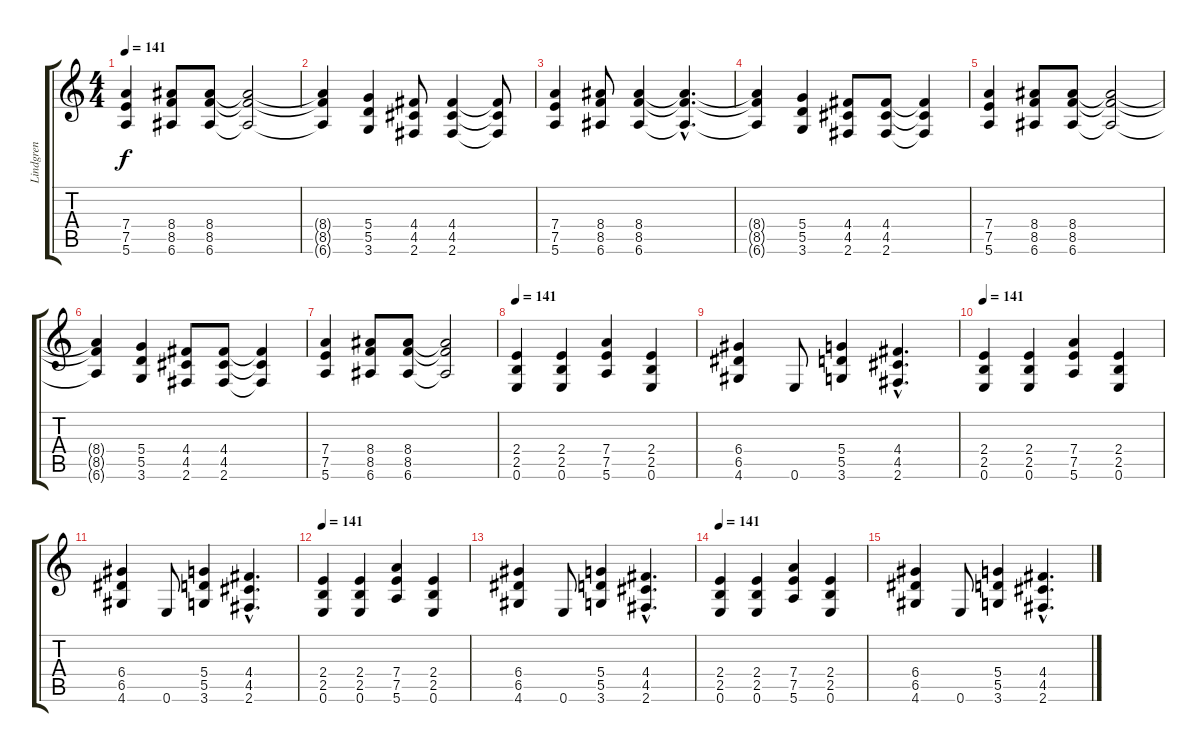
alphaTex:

\track ("Lindgren" "Lindgren") {instrument distortionguitar}
\staff {score tabs}
\tuning (E4 B3 G3 D3 A2 E2) {hide}
\ts (4 4)
\tempo 141
\clef g2
\ks c
(7.4 7.5 5.6).4{dy f} (8.4 8.5 6.6).8 (8.4 8.5 6.6).8 (8.4{t} 8.5{t} 6.6{t}).2 |
(8.4{t} 8.5{t} 6.6{t}).4 (5.4 5.5 3.6).4 (4.4 4.5 2.6).8 (4.4 4.5 2.6).4 (4.4{t} 4.5{t} 2.6{t}).8 |
(7.4 7.5 5.6).4 (8.4 8.5 6.6).8 (8.4 8.5 6.6).4 (8.4{hac t} 8.5{hac t} 6.6{hac t}).4{d} |
(8.4{t} 8.5{t} 6.6{t}).4 (5.4 5.5 3.6).4 (4.4 4.5 2.6).8 (4.4 4.5 2.6).8 (4.4{t} 4.5{t} 2.6{t}).4 |
(7.4 7.5 5.6).4 (8.4 8.5 6.6).8 (8.4 8.5 6.6).8 (8.4{t} 8.5{t} 6.6{t}).2 |
(8.4{t} 8.5{t} 6.6{t}).4 (5.4 5.5 3.6).4 (4.4 4.5 2.6).8 (4.4 4.5 2.6).8 (4.4{t} 4.5{t} 2.6{t}).4 |
(7.4 7.5 5.6).4 (8.4 8.5 6.6).8 (8.4 8.5 6.6).8 (8.4{t} 8.5{t} 6.6{t}).2 |
\tempo 141
(2.4 2.5 0.6).4 (2.4 2.5 0.6).4 (7.4 7.5 5.6).4 (2.4 2.5 0.6).4 |
(6.4 6.5 4.6).4 0.6.8 (5.4 5.5 3.6).4 (4.4{hac} 4.5{hac} 2.6{hac}).4{d} |
\tempo 141
(2.4 2.5 0.6).4 (2.4 2.5 0.6).4 (7.4 7.5 5.6).4 (2.4 2.5 0.6).4 |
(6.4 6.5 4.6).4 0.6.8 (5.4 5.5 3.6).4 (4.4{hac} 4.5{hac} 2.6{hac}).4{d} |
\tempo 141
(2.4 2.5 0.6).4 (2.4 2.5 0.6).4 (7.4 7.5 5.6).4 (2.4 2.5 0.6).4 |
(6.4 6.5 4.6).4 0.6.8 (5.4 5.5 3.6).4 (4.4{hac} 4.5{hac} 2.6{hac}).4{d} |
\tempo 141
(2.4 2.5 0.6).4 (2.4 2.5 0.6).4 (7.4 7.5 5.6).4 (2.4 2.5 0.6).4 |
(6.4 6.5 4.6).4 0.6.8 (5.4 5.5 3.6).4 (4.4{hac} 4.5{hac} 2.6{hac}).4{d}
